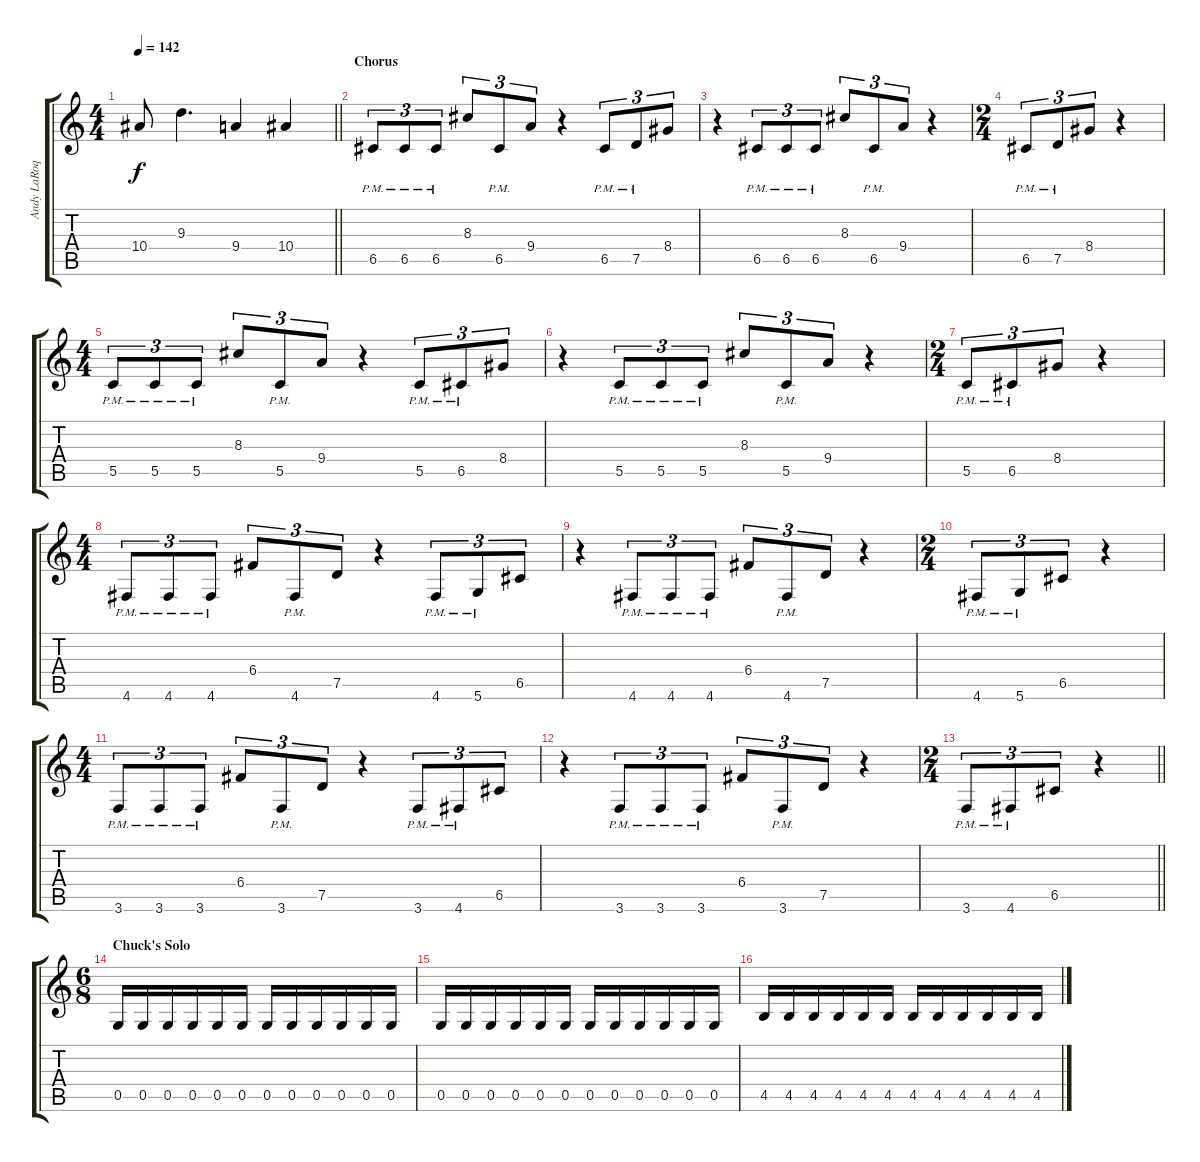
\track ("Andy LaRoque" "Andy LaRoq") {instrument distortionguitar}
\staff {score tabs}
\tuning (D4 A3 F3 C3 G2 D2) {hide}
\ts (4 4)
\tempo 142
\clef g2
\barLineRight lightlight
\ks c
10.4{t}.8{dy f} 9.3.4{d} 9.4.4 10.4.4 |
\section ("" "Chorus")
6.5{pm}.8{tu (3 2)} 6.5{pm}.8{tu (3 2)} 6.5{pm}.8{tu (3 2)} 8.3.8{tu (3 2)} 6.5{pm}.8{tu (3 2)} 9.4.8{tu (3 2)} r.4 6.5{pm}.8{tu (3 2)} 7.5{pm}.8{tu (3 2)} 8.4.8{tu (3 2)} |
r.4 6.5{pm}.8{tu (3 2)} 6.5{pm}.8{tu (3 2)} 6.5{pm}.8{tu (3 2)} 8.3.8{tu (3 2)} 6.5{pm}.8{tu (3 2)} 9.4.8{tu (3 2)} r.4 |
\ts (2 4)
6.5{pm}.8{tu (3 2)} 7.5{pm}.8{tu (3 2)} 8.4.8{tu (3 2)} r.4 |
\ts (4 4)
5.5{pm}.8{tu (3 2)} 5.5{pm}.8{tu (3 2)} 5.5{pm}.8{tu (3 2)} 8.3.8{tu (3 2)} 5.5{pm}.8{tu (3 2)} 9.4.8{tu (3 2)} r.4 5.5{pm}.8{tu (3 2)} 6.5{pm}.8{tu (3 2)} 8.4.8{tu (3 2)} |
r.4 5.5{pm}.8{tu (3 2)} 5.5{pm}.8{tu (3 2)} 5.5{pm}.8{tu (3 2)} 8.3.8{tu (3 2)} 5.5{pm}.8{tu (3 2)} 9.4.8{tu (3 2)} r.4 |
\ts (2 4)
5.5{pm}.8{tu (3 2)} 6.5{pm}.8{tu (3 2)} 8.4.8{tu (3 2)} r.4 |
\ts (4 4)
4.6{pm}.8{tu (3 2)} 4.6{pm}.8{tu (3 2)} 4.6{pm}.8{tu (3 2)} 6.4.8{tu (3 2)} 4.6{pm}.8{tu (3 2)} 7.5.8{tu (3 2)} r.4 4.6{pm}.8{tu (3 2)} 5.6{pm}.8{tu (3 2)} 6.5.8{tu (3 2)} |
r.4 4.6{pm}.8{tu (3 2)} 4.6{pm}.8{tu (3 2)} 4.6{pm}.8{tu (3 2)} 6.4.8{tu (3 2)} 4.6{pm}.8{tu (3 2)} 7.5.8{tu (3 2)} r.4 |
\ts (2 4)
4.6{pm}.8{tu (3 2)} 5.6{pm}.8{tu (3 2)} 6.5.8{tu (3 2)} r.4 |
\ts (4 4)
3.6{pm}.8{tu (3 2)} 3.6{pm}.8{tu (3 2)} 3.6{pm}.8{tu (3 2)} 6.4.8{tu (3 2)} 3.6{pm}.8{tu (3 2)} 7.5.8{tu (3 2)} r.4 3.6{pm}.8{tu (3 2)} 4.6{pm}.8{tu (3 2)} 6.5.8{tu (3 2)} |
r.4 3.6{pm}.8{tu (3 2)} 3.6{pm}.8{tu (3 2)} 3.6{pm}.8{tu (3 2)} 6.4.8{tu (3 2)} 3.6{pm}.8{tu (3 2)} 7.5.8{tu (3 2)} r.4 |
\ts (2 4)
\barLineRight lightlight
3.6{pm}.8{tu (3 2)} 4.6{pm}.8{tu (3 2)} 6.5.8{tu (3 2)} r.4 |
\ts (6 8)
\section ("" "Chuck's Solo")
0.5.16 0.5.16 0.5.16 0.5.16 0.5.16 0.5.16 0.5.16 0.5.16 0.5.16 0.5.16 0.5.16 0.5.16 |
0.5.16 0.5.16 0.5.16 0.5.16 0.5.16 0.5.16 0.5.16 0.5.16 0.5.16 0.5.16 0.5.16 0.5.16 |
4.5.16 4.5.16 4.5.16 4.5.16 4.5.16 4.5.16 4.5.16 4.5.16 4.5.16 4.5.16 4.5.16 4.5.16
